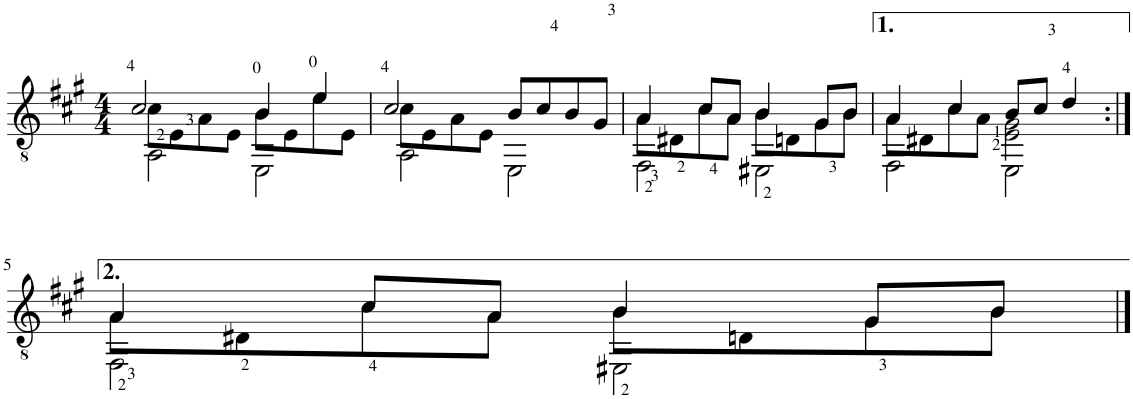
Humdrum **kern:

**kern
*part1
*staff1
*I"Piano
*I'Pno.
*clefGv2
*k[f#c#g#]
*M4/4
=1
*^
*	*^
2c#/	8c#\L	2AA\
.	8E\	.
.	8A\	.
.	8E\J	.
4B/	8B\L	2EE\
.	8E\	.
4e/	8e\	.
.	8E\J	.
=2	=2	=2
2c#/	8c#\L	2AA\
.	8E\	.
.	8A\	.
.	8E\J	.
8B/L	2ryy	2EE\
8c#/	.	.
8B/	.	.
8G#/J	.	.
=3	=3	=3
4A/	8A\L	2FF#\
.	8D#X\	.
8c#/L	8c#\	.
8A/J	8A\J	.
4B/	8B\L	2EE#X\
.	8Dn\	.
8G#/L	8G#\	.
8B/J	8B\J	.
=4	=4	=4
4A/	8A\L	2FF#\
.	8D#X\	.
4c#/	8c#\	.
.	8A\J	.
8B/L	2E\ 2G#\	2EE\
8c#/J	.	.
4d/	.	.
!!LO:LB:g=z	!!	!!
=5:|!	=5:|!	=5:|!
4A/	8A\L	2FF#\
.	8D#X\	.
8c#/L	8c#\	.
8A/J	8A\J	.
4B/	8B\L	2EE#X\
.	8Dn\	.
8G#/L	8G#\	.
8B/J	8B\J	.
*v	*v	*v
==
*-
